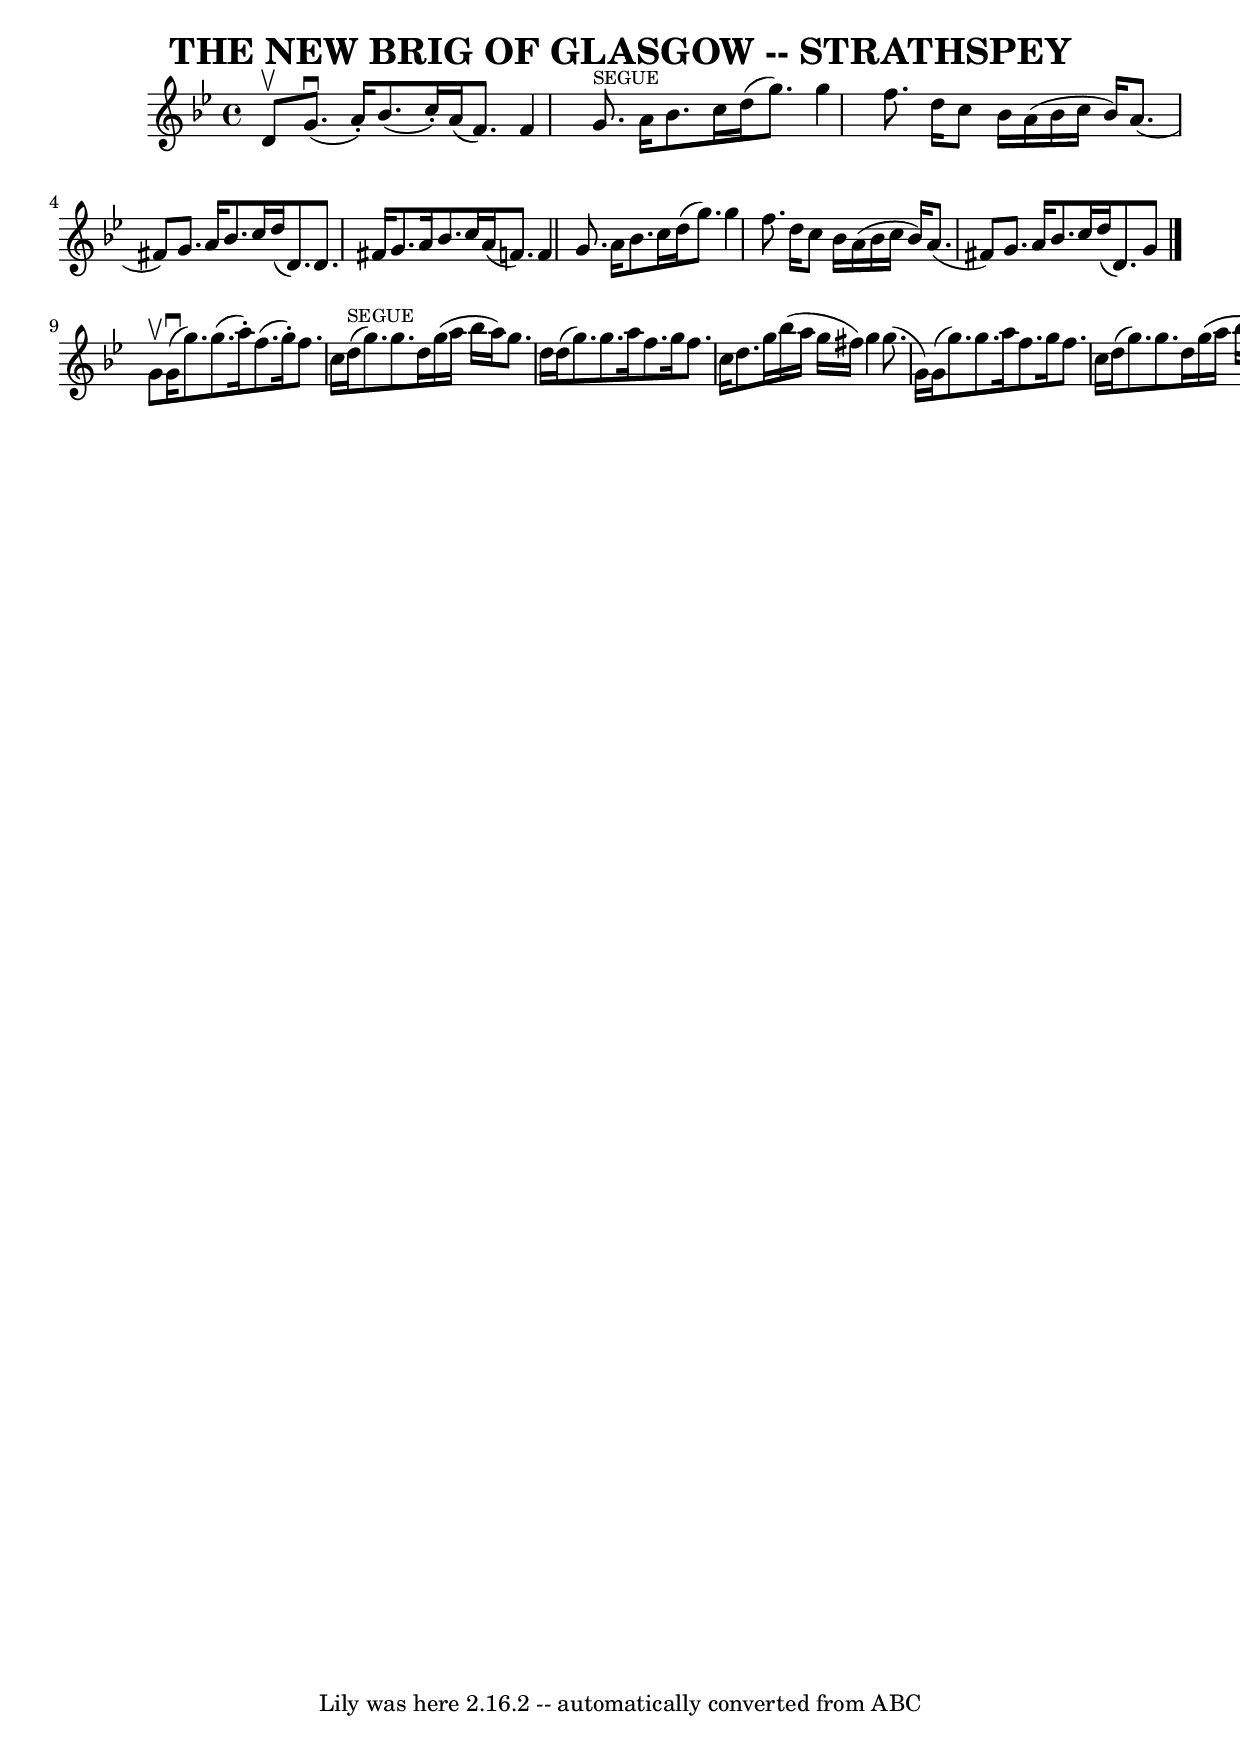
\version "2.16.2"
\include "Mammoth.ily"
\header {
	%% book = "Ryan's Mammoth Collection of Fiddle Tunes"
	crossRefNumber = "1"
	footnotes = ""
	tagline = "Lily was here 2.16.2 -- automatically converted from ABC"
	title = "THE NEW BRIG OF GLASGOW -- STRATHSPEY"
}
voicedefault =  {


 \override Staff.TimeSignature #'style = #'C
 \time 4/4 
\key g \minor d'8^\upbow       |
 g'8. (^\downbow   
a'16 -.) bes'8. (c''16 -.) a'16 (f'8.) f'4    |
     
g'8.^\segue a'16 bes'8. c''16 d''16 (g''8.) g''4        
|
 f''8. d''16 c''8 bes'16 a'16 (bes'16 c''16    
bes'16) a'8. (fis'8)   |
 g'8. a'16 bes'8. c''16    
d''16 (d'8.) d'8. fis'16    |
     |
 g'8. a'16    
bes'8. c''16 a'16 (f'8.) f'4    |
 g'8. a'16 bes'8. 
 c''16 d''16 (g''8.) g''4        |
 f''8. d''16 c''8 
 bes'16 a'16 (bes'16 c''16 bes'16) a'8. (fis'8)   
|
 g'8. a'16 bes'8. c''16 d''16 (d'8.) g'8    
\bar "|." g'8^\upbow       |
 g'16 (^\downbow g''8.)   
g''8. (a''16 -.) f''8. (g''16 -.) f''8. c''16    |
     
d''16^\segue(g''8.) g''8. d''16 g''16 (a''16 bes''16    
a''16) g''8. d''16        |
 d''16 (g''8.) g''8.    
a''16 f''8. g''16 f''8. c''16    |
 d''8. g''16    
bes''16 (a''16 g''16 fis''16) g''4 g''8. (g'16)   
|
     |
 g'16 (g''8.) g''8. a''16 f''8. g''16   
 f''8. c''16    |
 d''16 (g''8.) g''8. d''16 g''16 (
a''16 bes''16 a''16) g''8. d''16        |
 f''16 (
a''8.) d''16 (f''8.) c''16 (f''8.) a'16 (f'8.)   
|
 g'8. a'16 bes'8. c''16 d''16 (d'8.) g'8    
\bar "|."   
}

\score{
    <<

	\context Staff="default"
	{
	    \voicedefault 
	}

    >>
	\layout {
	}
	\midi {}
}
